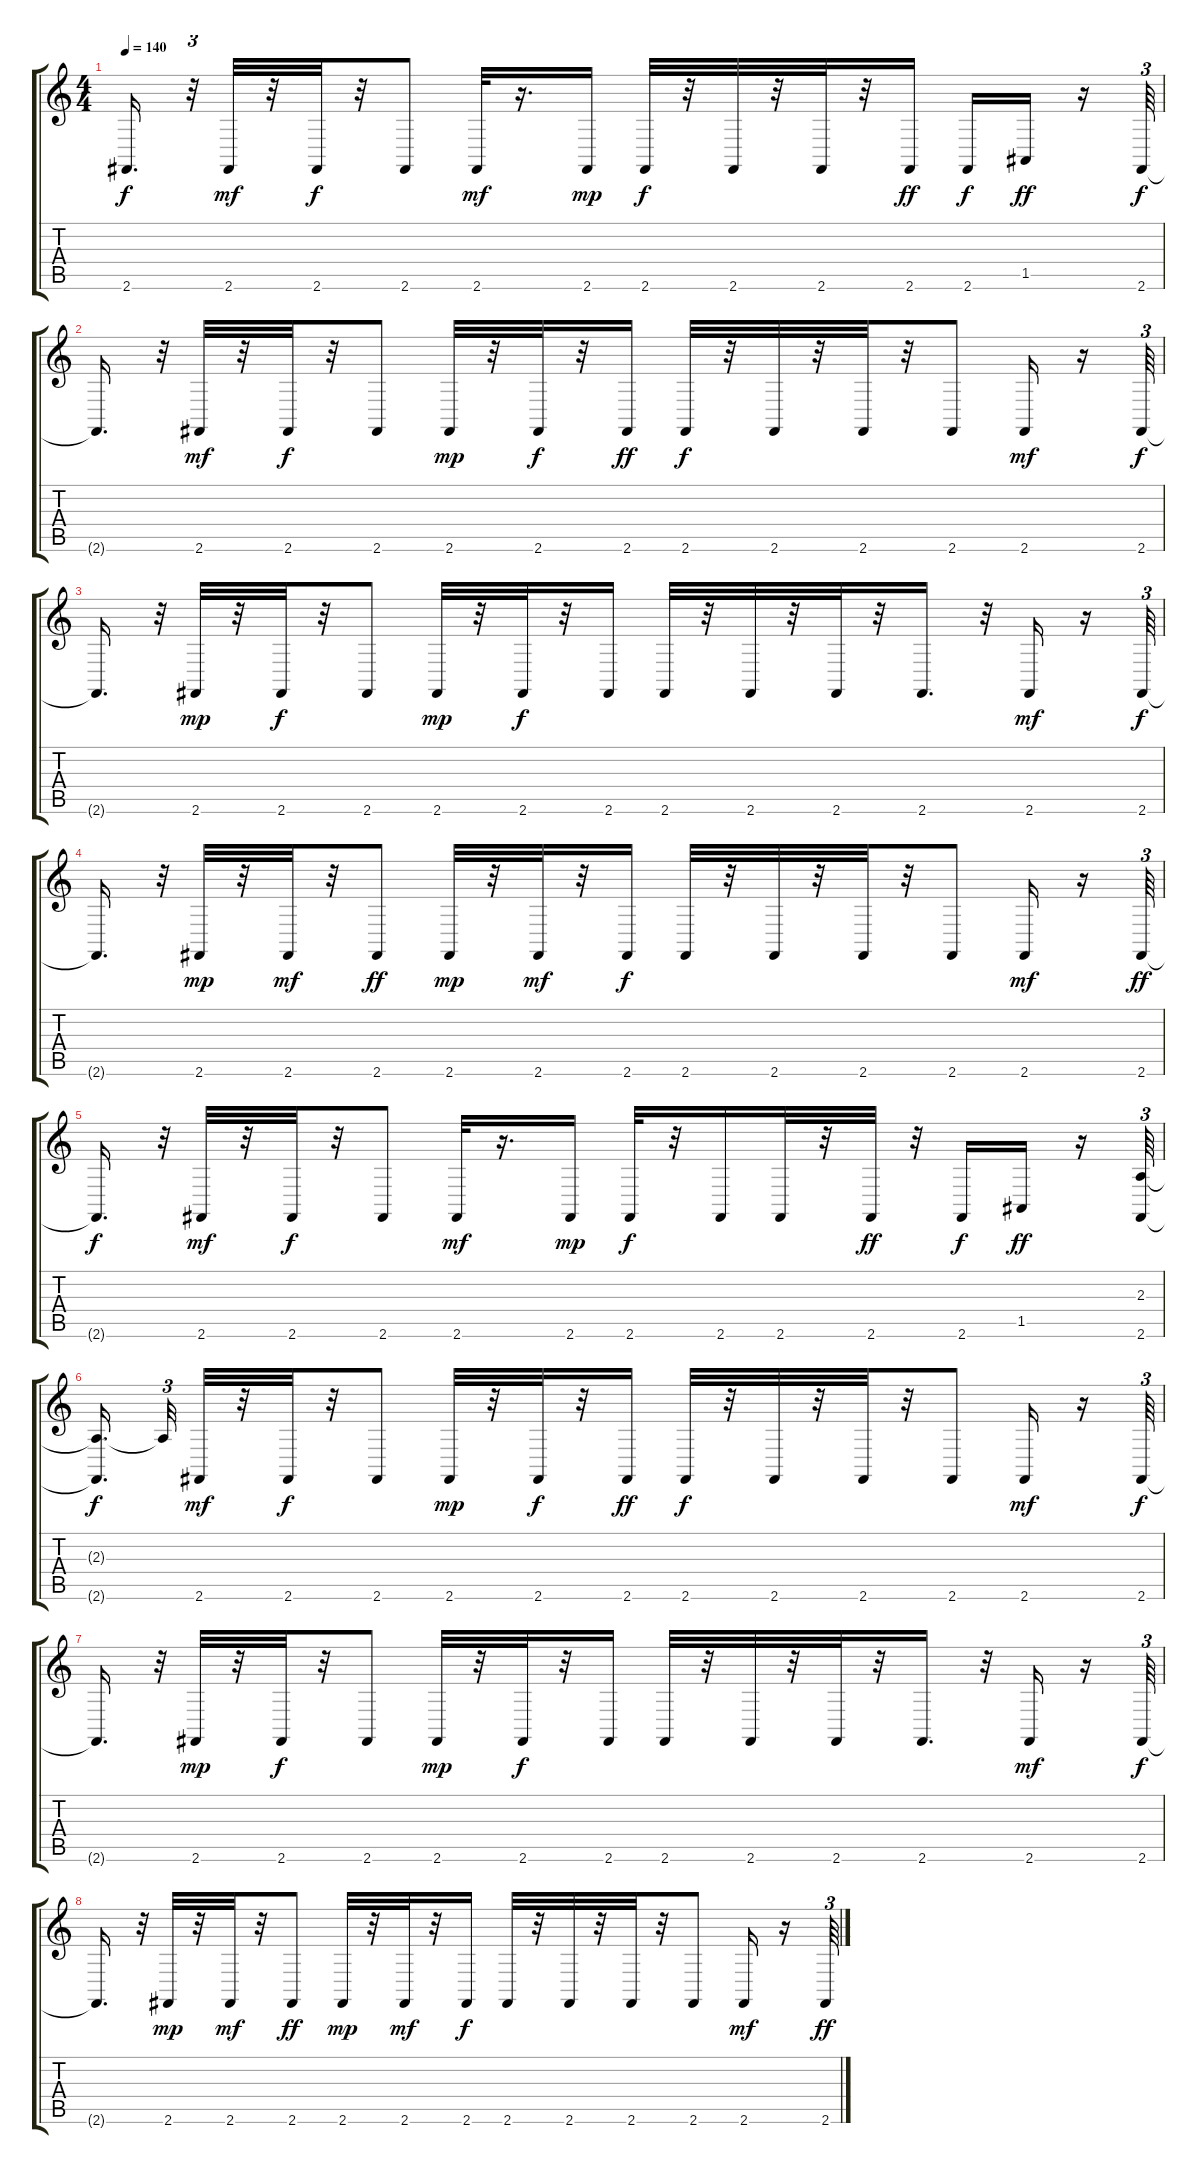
\track "" {instrument drawbarorgan}
\staff {score tabs}
\tuning (E4 B3 G3 D3 A2 E2) {hide}
\ts (4 4)
\tempo 140
\clef g2
\ks c
2.6{t}.16{d dy f} r.32{tu (3 2)} 2.6.32{dy mf} r.32 2.6.32{dy f} r.32 2.6.8 2.6.32{dy mf} r.16{d} 2.6.16{dy mp} 2.6.32{dy f} r.32 2.6.32 r.32 2.6.32 r.32 2.6.16{dy ff} 2.6.16{dy f} 1.5.16{dy ff} r.16 2.6.64{tu (3 2) dy f} |
2.6{t}.16{d} r.32{tu (3 2)} 2.6.32{dy mf} r.32 2.6.32{dy f} r.32 2.6.8 2.6.32{dy mp} r.32 2.6.32{dy f} r.32 2.6.16{dy ff} 2.6.32{dy f} r.32 2.6.32 r.32 2.6.32 r.32 2.6.8 2.6.16{dy mf} r.16 2.6.64{tu (3 2) dy f} |
2.6{t}.16{d} r.32{tu (3 2)} 2.6.32{dy mp} r.32 2.6.32{dy f} r.32 2.6.8 2.6.32{dy mp} r.32 2.6.32{dy f} r.32 2.6.16 2.6.32 r.32 2.6.32 r.32 2.6.32 r.32 2.6.16{d} r.32 2.6.16{dy mf} r.16 2.6.64{tu (3 2) dy f} |
2.6{t}.16{d} r.32{tu (3 2)} 2.6.32{dy mp} r.32 2.6.32{dy mf} r.32 2.6.8{dy ff} 2.6.32{dy mp} r.32 2.6.32{dy mf} r.32 2.6.16{dy f} 2.6.32 r.32 2.6.32 r.32 2.6.32 r.32 2.6.8 2.6.16{dy mf} r.16 2.6.64{tu (3 2) dy ff} |
2.6{t}.16{d dy f} r.32{tu (3 2)} 2.6.32{dy mf} r.32 2.6.32{dy f} r.32 2.6.8 2.6.32{dy mf} r.16{d} 2.6.16{dy mp} 2.6.32{dy f} r.32 2.6.16 2.6.32 r.32 2.6.32{dy ff} r.32 2.6.16{dy f} 1.5.16{dy ff} r.16 (2.3 2.6).64{tu (3 2)} |
(2.3{t} 2.6{t}).16{d dy f} 2.3{t}.32{tu (3 2)} 2.6.32{dy mf} r.32 2.6.32{dy f} r.32 2.6.8 2.6.32{dy mp} r.32 2.6.32{dy f} r.32 2.6.16{dy ff} 2.6.32{dy f} r.32 2.6.32 r.32 2.6.32 r.32 2.6.8 2.6.16{dy mf} r.16 2.6.64{tu (3 2) dy f} |
2.6{t}.16{d} r.32{tu (3 2)} 2.6.32{dy mp} r.32 2.6.32{dy f} r.32 2.6.8 2.6.32{dy mp} r.32 2.6.32{dy f} r.32 2.6.16 2.6.32 r.32 2.6.32 r.32 2.6.32 r.32 2.6.16{d} r.32 2.6.16{dy mf} r.16 2.6.64{tu (3 2) dy f} |
2.6{t}.16{d} r.32{tu (3 2)} 2.6.32{dy mp} r.32 2.6.32{dy mf} r.32 2.6.8{dy ff} 2.6.32{dy mp} r.32 2.6.32{dy mf} r.32 2.6.16{dy f} 2.6.32 r.32 2.6.32 r.32 2.6.32 r.32 2.6.8 2.6.16{dy mf} r.16 2.6.64{tu (3 2) dy ff}
